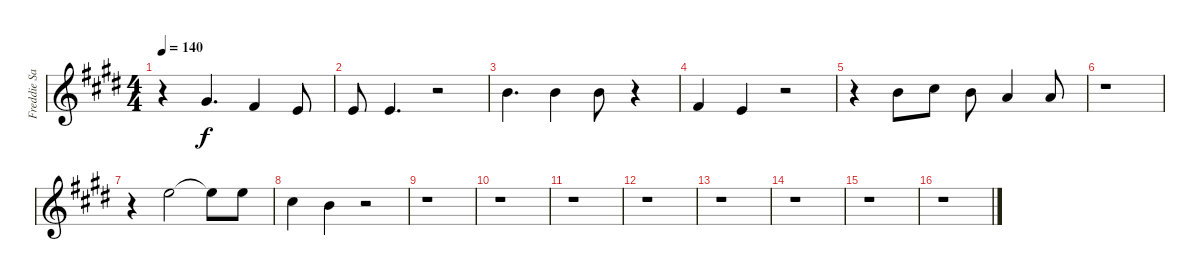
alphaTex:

\track ("Freddie Salem Vocals" "Freddie Sa") {instrument tenorsax}
\staff {score}
\tuning (E4 B3 G3 D3 A2 E2) {hide}
\ts (4 4)
\tempo 140
\clef g2
\ks e
r.4{dy f} 9.2.4{d} 7.2.4 9.3.8 |
9.3.8 9.3.4{d} r.2 |
7.1.4{d} 7.1.4 7.1.8 r.4 |
7.2.4 9.3.4 r.2 |
r.4 7.1.8 9.1.8 7.1.8 10.2.4 10.2.8 |
r.1 |
r.4 12.1.2 12.1{t}.8 12.1.8 |
9.1.4 12.2.4 r.2 |
r.1 |
r.1 |
r.1 |
r.1 |
r.1 |
r.1 |
r.1 |
r.1
